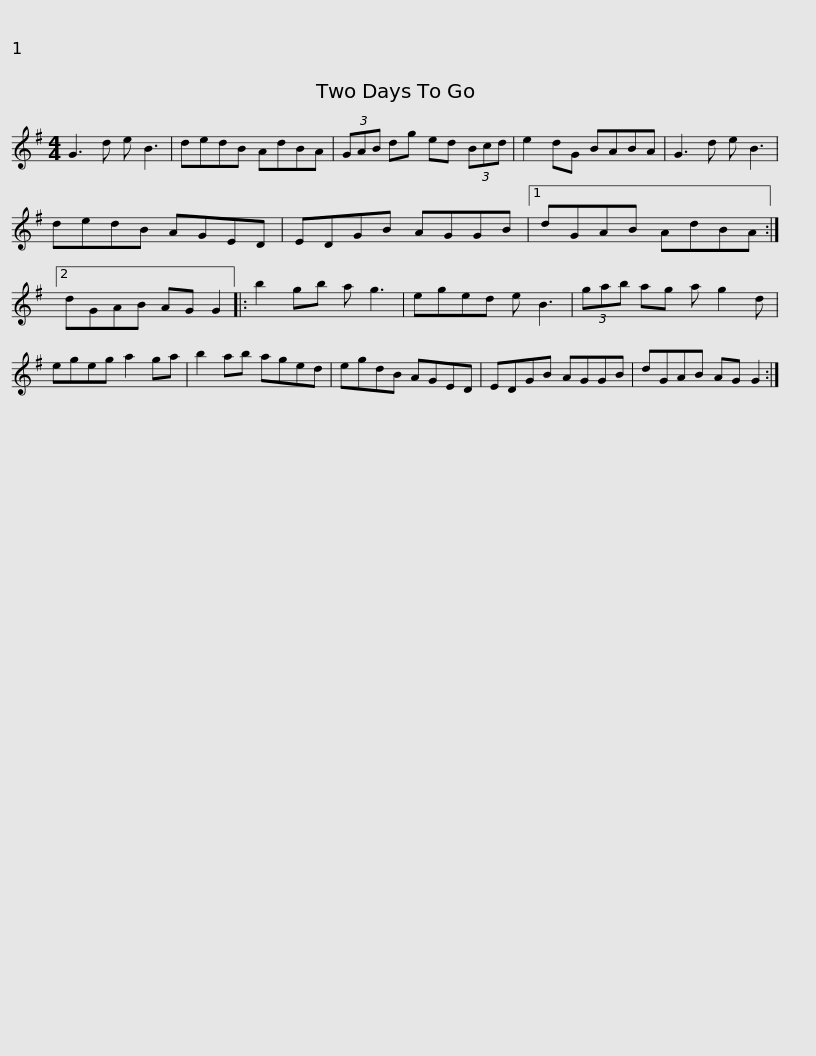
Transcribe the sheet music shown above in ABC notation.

X:1
L:1/8
M:4/4
I:linebreak $
K:G
V:1 treble
V:1
 G3 d e B3 | dedB AdBA | (3GAB dg ed (3Bcd | e2 dG BABA | G3 d e B3 | %5
 dedB AGED |$ EDGB AGGB |1 dGAB AdBA :|2 dGAB AG G2 |: b2 gb a g3 | %10
 eged e B3 |$ (3gab ag a g2 d | egeg a2 ga | b2 ab aged | egdB AGED | %15
 EDGB AGGB |$ dGAB AG G2 :| %17
